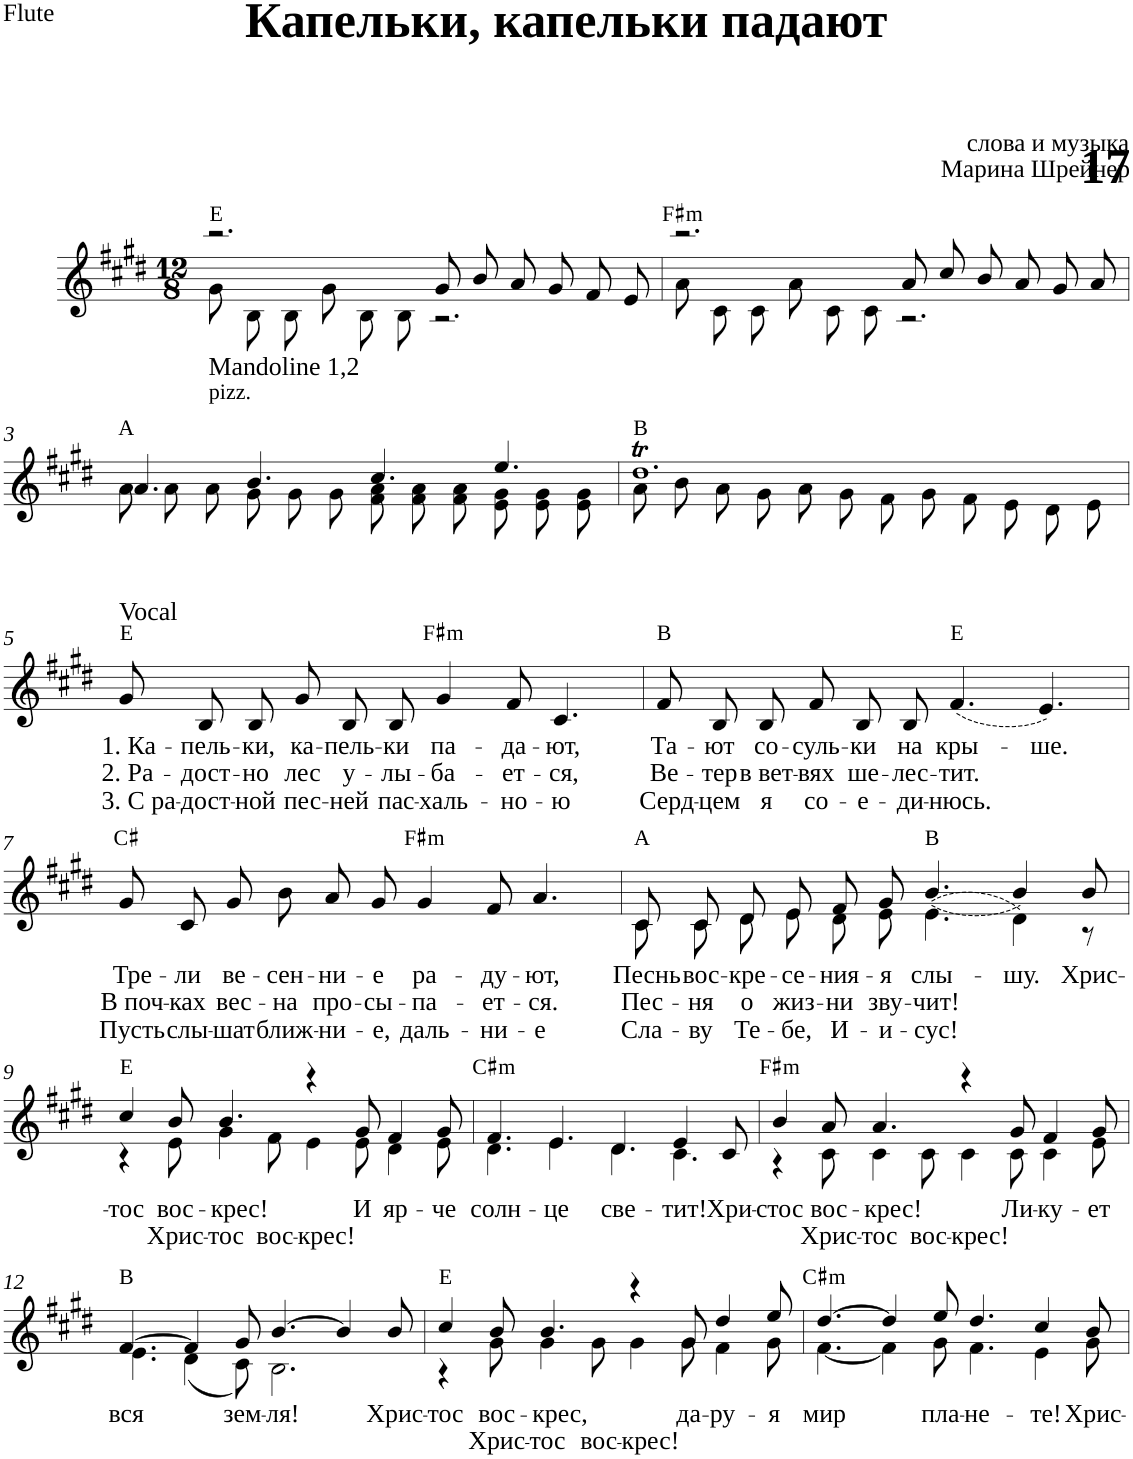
**kern	**text	**text	**text	**harte
*part1	*part1	*part1	*part1	*part1
*staff1	*staff1	*staff1	*staff1	*
*clefG2	*	*	*	*
*k[f#c#g#d#]	*	*	*	*
*E:	*	*	*	*
*M12/8	*	*	*	*
=1	=1	=1	=1	=1
*^	*	*	*	*
!LO:TX:b:t=Mandoline 1,2	!	!	!	!	!
!LO:TX:b:t=pizz.	!	!	!	!	!
2.raa	8g#\L	.	.	.	E:maj
.	8B\	.	.	.	.
.	8B\J	.	.	.	.
.	8g#\L	.	.	.	.
.	8B\	.	.	.	.
.	8B\J	.	.	.	.
8g#/L	2.rc	.	.	.	.
8b/	.	.	.	.	.
8a/J	.	.	.	.	.
8g#/L	.	.	.	.	.
8f#/	.	.	.	.	.
8e/J	.	.	.	.	.
=2	=2	=2	=2	=2	=2
!	!	!	!	!	!LO:H:kt=m
2.raa	8a\L	.	.	.	F#:min
.	8c#\	.	.	.	.
.	8c#\J	.	.	.	.
.	8a\L	.	.	.	.
.	8c#\	.	.	.	.
.	8c#\J	.	.	.	.
8a/L	2.rc	.	.	.	.
8cc#/	.	.	.	.	.
8b/J	.	.	.	.	.
8a/L	.	.	.	.	.
8g#/	.	.	.	.	.
8a/J	.	.	.	.	.
!!LO:LB:g=z	!!
=3	=3	=3	=3	=3	=3
4.a/	8a\L	.	.	.	A:maj
.	8a\	.	.	.	.
.	8a\J	.	.	.	.
4.b/	8g#\L	.	.	.	.
.	8g#\	.	.	.	.
.	8g#\J	.	.	.	.
4.cc#/	8f#/ 8a/L	.	.	.	.
.	8f#/ 8a/	.	.	.	.
.	8f#/ 8a/J	.	.	.	.
4.ee/	8e/ 8g#/L	.	.	.	.
.	8e/ 8g#/	.	.	.	.
.	8e/ 8g#/J	.	.	.	.
=4	=4	=4	=4	=4	=4
1.dd#t	8a\L	.	.	.	B:maj
.	8b\	.	.	.	.
.	8a\J	.	.	.	.
.	8g#\L	.	.	.	.
.	8a\	.	.	.	.
.	8g#\J	.	.	.	.
.	8f#\L	.	.	.	.
.	8g#\	.	.	.	.
.	8f#\J	.	.	.	.
.	8e\L	.	.	.	.
.	8d#\	.	.	.	.
.	8e\J	.	.	.	.
!!LO:LB:g=z	!!
=5	=5	=5	=5	=5	=5
!LO:TX:a:t=Vocal	!	!	!	!	!
!	!	!LO:LY:b	!LO:LY:b	!LO:LY:b	!
*v	*v	*	*	*	*
8g#/L	1. Ка-	2. Ра-	3. С ра-	E:maj
!	!LO:LY:b	!LO:LY:b	!LO:LY:b	!
8B/	-пель-	-дост-	-дост-	.
!	!LO:LY:b	!LO:LY:b	!LO:LY:b	!
8B/J	-ки,	-но	-ной	.
!	!LO:LY:b	!LO:LY:b	!LO:LY:b	!
8g#/L	ка-	лес	пес-	.
!	!LO:LY:b	!LO:LY:b	!LO:LY:b	!
8B/	-пель-	у-	-ней	.
!	!LO:LY:b	!LO:LY:b	!LO:LY:b	!
8B/J	-ки	-лы-	пас-	.
!	!LO:LY:b	!LO:LY:b	!LO:LY:b	!LO:H:kt=m
4g#/	па-	-ба-	-халь-	F#:min
!	!LO:LY:b	!LO:LY:b	!LO:LY:b	!
8f#/	-да-	-ет-	-но-	.
!	!LO:LY:b	!LO:LY:b	!LO:LY:b	!
4.c#/	-ют,	-ся,	-ю	.
=6	=6	=6	=6	=6
!	!LO:LY:b	!LO:LY:b	!LO:LY:b	!
8f#/L	Та-	Ве-	Серд-	B:maj
!	!LO:LY:b	!LO:LY:b	!LO:LY:b	!
8B/	-ют	-тер	-цем	.
!	!LO:LY:b	!LO:LY:b	!LO:LY:b	!
8B/J	со-	в вет-	я	.
!	!LO:LY:b	!LO:LY:b	!LO:LY:b	!
8f#/L	-суль-	-вях	со-	.
!	!LO:LY:b	!LO:LY:b	!LO:LY:b	!
8B/	-ки	ше-	-е-	.
!	!LO:LY:b	!LO:LY:b	!LO:LY:b	!
8B/J	на	-лес-	-ди-	.
!	!LO:LY:b	!LO:LY:b	!LO:LY:b	!
(<4.f#/	кры-	-тит.	-нюсь.	E:maj
!	!LO:LY:b	!	!	!
4.e/)	-ше.	.	.	.
!!LO:LB:g=z
=7	=7	=7	=7	=7
!	!LO:LY:b	!LO:LY:b	!LO:LY:b	!
8g#/L	Тре-	В поч-	Пусть	C#:maj
!	!LO:LY:b	!LO:LY:b	!LO:LY:b	!
8c#/	-ли	-ках	слы-	.
!	!LO:LY:b	!LO:LY:b	!LO:LY:b	!
8g#/J	ве-	вес-	-шат	.
!	!LO:LY:b	!LO:LY:b	!LO:LY:b	!
8b/L	-сен-	-на	ближ-	.
!	!LO:LY:b	!LO:LY:b	!LO:LY:b	!
8a/	-ни-	про-	-ни-	.
!	!LO:LY:b	!LO:LY:b	!LO:LY:b	!
8g#/J	-е	-сы-	-е,	.
!	!LO:LY:b	!LO:LY:b	!LO:LY:b	!LO:H:kt=m
4g#/	ра-	-па-	даль-	F#:min
!	!LO:LY:b	!LO:LY:b	!LO:LY:b	!
8f#/	-ду-	-ет-	-ни-	.
!	!LO:LY:b	!LO:LY:b	!LO:LY:b	!
4.a/	-ют,	-ся.	-е	.
=8	=8	=8	=8	=8
!	!LO:LY:b	!LO:LY:b	!LO:LY:b	!
*^	*	*	*	*
8c#/L	8c#\L	Песнь	Пес-	Сла-	A:maj
!	!	!LO:LY:b	!LO:LY:b	!LO:LY:b	!
8c#/	8c#\	вос-	-ня	-ву	.
!	!	!LO:LY:b	!LO:LY:b	!LO:LY:b	!
8d#/J	8d#\J	-кре-	о	Те-	.
!	!	!LO:LY:b	!LO:LY:b	!LO:LY:b	!
8e/L	8e\L	-се-	жиз-	-бе,	.
!	!	!LO:LY:b	!LO:LY:b	!LO:LY:b	!
8f#/	8d#\	-ния-	-ни	И-	.
!	!	!LO:LY:b	!LO:LY:b	!LO:LY:b	!
8g#/J	8e\J	-я	зву-	-и-	.
!	!	!LO:LY:b	!LO:LY:b	!LO:LY:b	!
(<4.b/	(>4.e\	слы-	-чит!	-сус!	B:maj
!	!	!LO:LY:b	!	!	!
4b/)	4d#\)	-шу.	.	.	.
!	!	!LO:LY:b	!	!	!
8b/	8rc	Хрис-	.	.	.
!!LO:LB:g=z	!!
=9	=9	=9	=9	=9	=9
!	!	!LO:LY:b	!	!	!
4cc#/	4rd	-тос	.	.	E:maj
!	!	!LO:LY:b	!	!	!
!	!	!	!LO:LY:b	!	!
8b/	8e\	.	Хрис-	.	.
!	!	!LO:LY:b	!	!	!
!	!	!	!LO:LY:b	!	!
4.b/	4g#\	.	-тос	.	.
!	!	!	!LO:LY:b	!	!
.	8f#\	.	вос-	.	.
!	!	!	!LO:LY:b	!	!
4raa	4e\	.	-крес!	.	.
!	!	!LO:LY:b	!	!	!
8g#/	8e\	И	.	.	.
!	!	!LO:LY:b	!	!	!
4f#/	4d#\	яр-	.	.	.
!	!	!LO:LY:b	!	!	!
8g#/	8e\	-че	.	.	.
=10	=10	=10	=10	=10	=10
!	!	!LO:LY:b	!	!	!LO:H:kt=m
4.f#/	4.d#\	солн-	.	.	C#:min
!	!	!LO:LY:b	!	!	!
4.e/	4.e\	-це	.	.	.
!	!	!LO:LY:b	!	!	!
4.d#/	4.d#\	све-	.	.	.
!	!	!LO:LY:b	!	!	!
4e/	4.c#\	-тит!	.	.	.
!	!	!LO:LY:b	!	!	!
8c#/	.	Хри-	.	.	.
=11	=11	=11	=11	=11	=11
!	!	!LO:LY:b	!	!	!LO:H:kt=m
4b/	4rc	-стос	.	.	F#:min
!	!	!LO:LY:b	!	!	!
!	!	!	!LO:LY:b	!	!
8a/	8c#\	.	Хрис-	.	.
!	!	!LO:LY:b	!	!	!
!	!	!	!LO:LY:b	!	!
4.a/	4c#\	.	-тос	.	.
!	!	!	!LO:LY:b	!	!
.	8c#\	.	вос-	.	.
!	!	!	!LO:LY:b	!	!
4raa	4c#\	.	-крес!	.	.
!	!	!LO:LY:b	!	!	!
8g#/	8c#\	Ли-	.	.	.
!	!	!LO:LY:b	!	!	!
4f#/	4c#\	-ку-	.	.	.
!	!	!LO:LY:b	!	!	!
8g#/	8e\	-ет	.	.	.
!!LO:LB:g=z	!!
=12	=12	=12	=12	=12	=12
!	!	!LO:LY:b	!	!	!
[4.f#/	4.e\	вся	.	.	B:maj
4f#/]	(4d#\	.	.	.	.
!	!	!LO:LY:b	!	!	!
8g#/	8c#\)	зем-	.	.	.
!	!	!LO:LY:b	!	!	!
[4.b/	2.B\	-ля!	.	.	.
4b/]	.	.	.	.	.
!	!	!LO:LY:b	!	!	!
8b/	.	Хрис-	.	.	.
=13	=13	=13	=13	=13	=13
!	!	!LO:LY:b	!	!	!
4cc#/	4rc	-тос	.	.	E:maj
!	!	!LO:LY:b	!	!	!
!	!	!	!LO:LY:b	!	!
8b/	8g#\	.	Хрис-	.	.
!	!	!LO:LY:b	!	!	!
!	!	!	!LO:LY:b	!	!
4.b/	4g#\	.	-тос	.	.
!	!	!	!LO:LY:b	!	!
.	8g#\	.	вос-	.	.
!	!	!	!LO:LY:b	!	!
4raa	4g#\	.	-крес!	.	.
!	!	!LO:LY:b	!	!	!
8g#/	8g#\	да-	.	.	.
!	!	!LO:LY:b	!	!	!
4dd#/	4f#\	-ру-	.	.	.
!	!	!LO:LY:b	!	!	!
8ee/	8g#\	-я	.	.	.
=14	=14	=14	=14	=14	=14
!	!	!LO:LY:b	!	!	!LO:H:kt=m
[4.dd#/	[4.f#\	мир	.	.	C#:min
4dd#/]	4f#\]	.	.	.	.
!	!	!LO:LY:b	!	!	!
8ee/	8g#\	пла-	.	.	.
!	!	!LO:LY:b	!	!	!
4.dd#/	4.f#\	-не-	.	.	.
!	!	!LO:LY:b	!	!	!
4cc#/	4e\	-те!	.	.	.
!	!	!LO:LY:b	!	!	!
8b/	8g#\	Хрис-	.	.	.
*v	*v	*	*	*	*
=	=	=	=	=
*-	*-	*-	*-	*-
